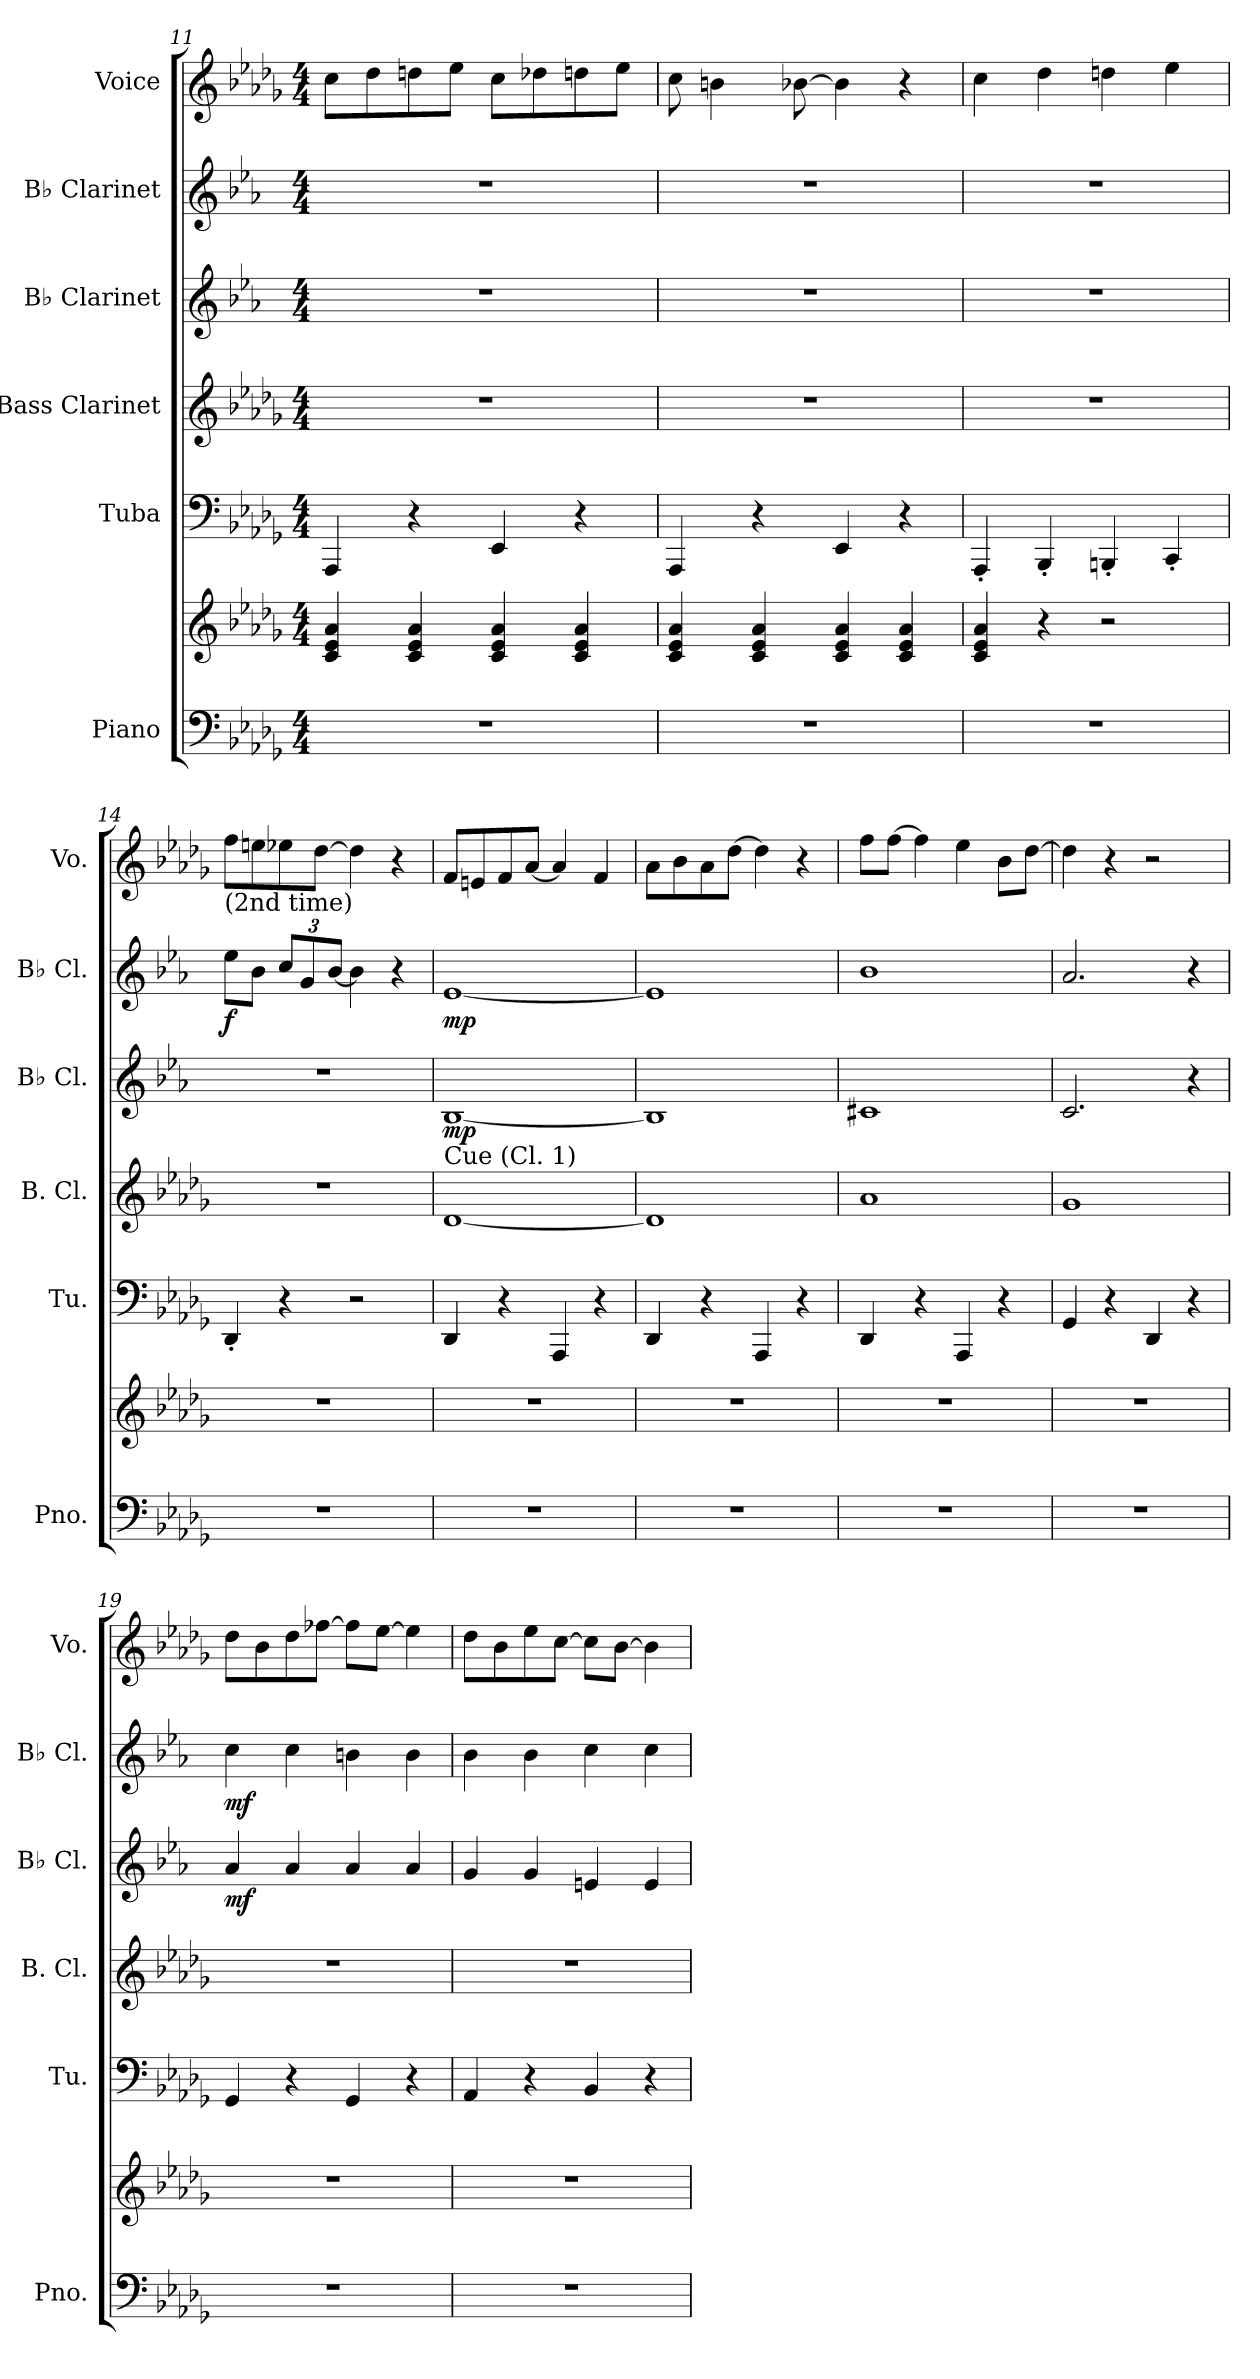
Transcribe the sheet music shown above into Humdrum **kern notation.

**kern	**kern	**kern	**kern	**kern	**dynam	**kern	**dynam	**kern
*part6	*part6	*part5	*part4	*part3	*part3	*part2	*part2	*part1
*staff7	*staff6	*staff5	*staff4	*staff3	*staff3	*staff2	*staff2	*staff1
*I"Piano	*	*I"Tuba	*I"Bass Clarinet	*I"B♭ Clarinet	*	*I"B♭ Clarinet	*	*I"Voice
*I'Pno.	*	*I'Tu.	*I'B. Cl.	*I'B♭ Cl.	*	*I'B♭ Cl.	*	*I'Vo.
*clefF4	*clefG2	*clefF4	*clefG2	*clefG2	*	*clefG2	*	*clefG2
*	*	*	*ITrd8c14	*ITrd1c2	*	*ITrd1c2	*	*
*k[b-e-a-d-g-]	*k[b-e-a-d-g-]	*k[b-e-a-d-g-]	*k[b-e-a-d-g-]	*k[b-e-a-d-g-]	*	*k[b-e-a-d-g-]	*	*k[b-e-a-d-g-]
*M4/4	*M4/4	*M4/4	*M4/4	*M4/4	*	*M4/4	*	*M4/4
=11	=11	=11	=11	=11	=11	=11	=11	=11
1r	4c/ 4e-/ 4a-/	4AAA-/	1r	1r	.	1r	.	8cc\L
.	.	.	.	.	.	.	.	8dd-\
.	4c/ 4e-/ 4a-/	4r	.	.	.	.	.	8ddn\
.	.	.	.	.	.	.	.	8ee-\J
.	4c/ 4e-/ 4a-/	4EE-/	.	.	.	.	.	8cc\L
.	.	.	.	.	.	.	.	8dd-X\
.	4c/ 4e-/ 4a-/	4r	.	.	.	.	.	8ddn\
.	.	.	.	.	.	.	.	8ee-\J
=12	=12	=12	=12	=12	=12	=12	=12	=12
1r	4c/ 4e-/ 4a-/	4AAA-/	1r	1r	.	1r	.	8cc\
.	.	.	.	.	.	.	.	4bn\
.	4c/ 4e-/ 4a-/	4r	.	.	.	.	.	.
.	.	.	.	.	.	.	.	[8b-X\
.	4c/ 4e-/ 4a-/	4EE-/	.	.	.	.	.	4b-\]
.	4c/ 4e-/ 4a-/	4r	.	.	.	.	.	4r
=13	=13	=13	=13	=13	=13	=13	=13	=13
1r	4c/ 4e-/ 4a-/	4AAA-'/	1r	1r	.	1r	.	4cc\
.	4r	4BBB-'/	.	.	.	.	.	4dd-\
.	2r	4BBBn'/	.	.	.	.	.	4ddn\
.	.	4CC'/	.	.	.	.	.	4ee-\
!!LO:PB:g=z
=14	=14	=14	=14	=14	=14	=14	=14	=14
!	!	!	!	!	!	!LO:TX:a:t=(2nd time)	!	!
!	!	!	!	!	!	!	!LO:DY:b	!
1r	1r	4DD-'/	1r	1r	.	8dd-\L	f	8ff\L
.	.	.	.	.	.	8a-\J	.	8een\
*	*	*	*	*	*	*Xbrackettup	*	*
.	.	4r	.	.	.	12b-/L	.	8ee-X\
.	.	.	.	.	.	12f/	.	.
.	.	.	.	.	.	.	.	[8dd-\J
.	.	.	.	.	.	[12a-/J	.	.
.	.	2r	.	.	.	4a-\]	.	4dd-\]
.	.	.	.	.	.	4r	.	4r
=15	=15	=15	=15	=15	=15	=15	=15	=15
!	!	!	!LO:TX:a:t=Cue (Cl. 1)	!	!	!	!	!
!	!	!	!	!	!LO:DY:b	!	!LO:DY:b	!
1r	1r	4DD-/	[1D-	[1A-	mp	[1d-	mp	8f/L
.	.	.	.	.	.	.	.	8en/
.	.	4r	.	.	.	.	.	8f/
.	.	.	.	.	.	.	.	[8a-/J
.	.	4AAA-/	.	.	.	.	.	4a-/]
.	.	4r	.	.	.	.	.	4f/
=16	=16	=16	=16	=16	=16	=16	=16	=16
1r	1r	4DD-/	1D-]	1A-]	.	1d-]	.	8a-\L
.	.	.	.	.	.	.	.	8b-\
.	.	4r	.	.	.	.	.	8a-\
.	.	.	.	.	.	.	.	[8dd-\J
.	.	4AAA-/	.	.	.	.	.	4dd-\]
.	.	4r	.	.	.	.	.	4r
=17	=17	=17	=17	=17	=17	=17	=17	=17
1r	1r	4DD-/	1A-	1Bn	.	1a-	.	8ff\L
.	.	.	.	.	.	.	.	[8ff\J
.	.	4r	.	.	.	.	.	4ff\]
.	.	4AAA-/	.	.	.	.	.	4ee-\
.	.	4r	.	.	.	.	.	8b-\L
.	.	.	.	.	.	.	.	[8dd-\J
=18	=18	=18	=18	=18	=18	=18	=18	=18
1r	1r	4GG-/	1G-	2.B-/	.	2.g-/	.	4dd-\]
.	.	4r	.	.	.	.	.	4r
.	.	4DD-/	.	.	.	.	.	2r
.	.	4r	.	4r	.	4r	.	.
!!LO:PB:g=z
=19	=19	=19	=19	=19	=19	=19	=19	=19
!	!	!	!	!	!LO:DY:b	!	!LO:DY:b	!
1r	1r	4GG-/	1r	4g-/	mf	4b-\	mf	8dd-\L
.	.	.	.	.	.	.	.	8b-\
.	.	4r	.	4g-/	.	4b-\	.	8dd-\
.	.	.	.	.	.	.	.	[8ff-X\J
.	.	4GG-/	.	4g-/	.	4an\	.	8ff-\L]
.	.	.	.	.	.	.	.	[8ee-\J
.	.	4r	.	4g-/	.	4a\	.	4ee-\]
=20	=20	=20	=20	=20	=20	=20	=20	=20
1r	1r	4AA-/	1r	4f/	.	4a-\	.	8dd-\L
.	.	.	.	.	.	.	.	8b-\
.	.	4r	.	4f/	.	4a-\	.	8ee-\
.	.	.	.	.	.	.	.	[8cc\J
.	.	4BB-/	.	4dn/	.	4b-\	.	8cc\L]
.	.	.	.	.	.	.	.	[8b-\J
.	.	4r	.	4d/	.	4b-\	.	4b-\]
=	=	=	=	=	=	=	=	=
*-	*-	*-	*-	*-	*-	*-	*-	*-
